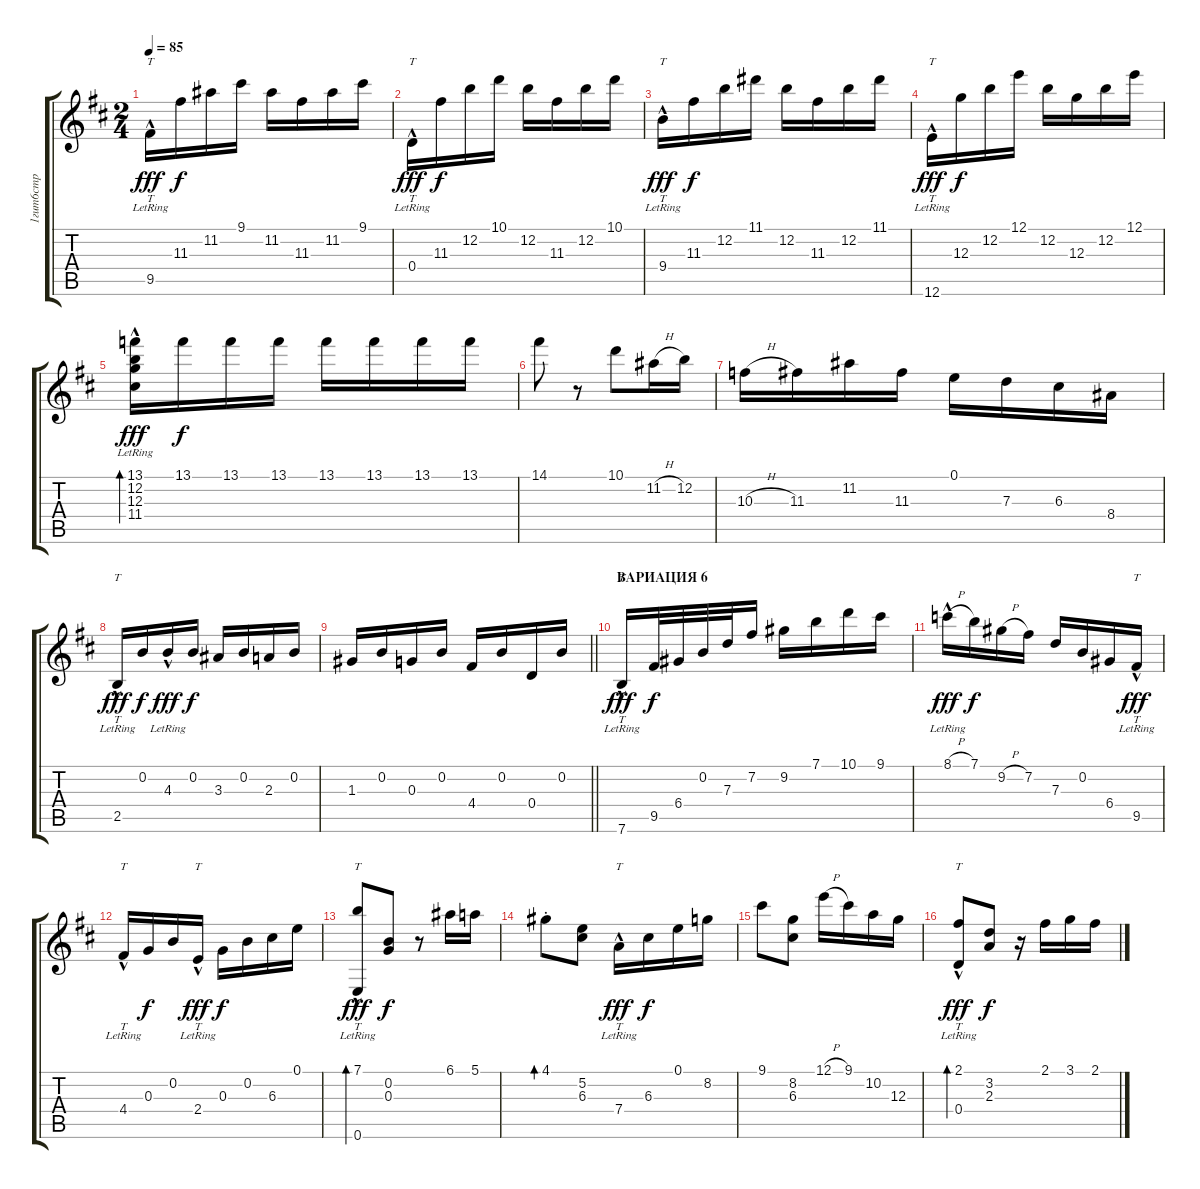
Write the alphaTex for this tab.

\track ("1гит6стр" "1гит6стр") {instrument acousticguitarnylon}
\staff {score tabs}
\tuning (E4 B3 G3 D3 A2 E2) {hide}
\ts (2 4)
\tempo 85
\clef g2
\ks bminor
9.5{hac lr}.16{tt dy fff} 11.3.16{dy f} 11.2.16 9.1.16 11.2.16 11.3.16 11.2.16 9.1.16 |
0.4{hac lr}.16{tt dy fff} 11.3.16{dy f} 12.2.16 10.1.16 12.2.16 11.3.16 12.2.16 10.1.16 |
9.4{hac lr}.16{tt dy fff} 11.3.16{dy f} 12.2.16 11.1.16 12.2.16 11.3.16 12.2.16 11.1.16 |
12.6{hac lr}.16{tt dy fff} 12.3.16{dy f} 12.2.16 12.1.16 12.2.16 12.3.16 12.2.16 12.1.16 |
(13.1 12.2 12.3 11.4{hac lr}).16{bd 480 dy fff} 13.1.16{dy f} 13.1.16 13.1.16 13.1.16 13.1.16 13.1.16 13.1.16 |
14.1.8 r.8 10.1.8 11.2{h}.16 12.2.16 |
10.3{h}.16 11.3.16 11.2.16 11.3.16 0.1.16 7.3.16 6.3.16 8.4.16 |
2.5{hac lr}.16{tt dy fff} 0.2.16{dy f} 4.3{hac lr}.16{dy fff} 0.2.16{dy f} 3.3.16 0.2.16 2.3.16 0.2.16 |
\barLineRight lightlight
1.3.16 0.2.16 0.3.16 0.2.16 4.4.16 0.2.16 0.4.16 0.2.16 |
\section ("" "ВАРИАЦИЯ 6")
7.6{hac lr}.16{tt dy fff} 9.5.32{dy f} 6.4.32 0.2.32 7.3.32 7.2.16 9.2.16 7.1.16 10.1.16 9.1.16 |
8.1{h hac lr}.16{dy fff} 7.1.16{dy f} 9.2{h}.16 7.2.16 7.3.16 0.2.16 6.4.16 9.5{hac lr}.16{tt dy fff} |
4.4{hac lr}.16{tt} 0.3.16{dy f} 0.2.16 2.4{hac lr}.16{tt dy fff} 0.3.16{dy f} 0.2.16 6.3.16 0.1.16 |
(7.1{hac lr} 0.6{hac lr}).8{tt bd 480 dy fff} (0.2 0.3).8{dy f} r.8 6.1.16 5.1.16 |
4.1{st}.8{bd 480} (5.2 6.3).8 7.4{hac lr}.16{tt dy fff} 6.3.16{dy f} 0.1.16 8.2.16 |
9.1.8 (8.2 6.3).8 12.1{h}.16 9.1.16 10.2.16 12.3.16 |
(2.1 0.4{hac lr}).8{tt bd 480 dy fff} (3.2 2.3).8{dy f} r.16 2.1.16 3.1.16 2.1.16
